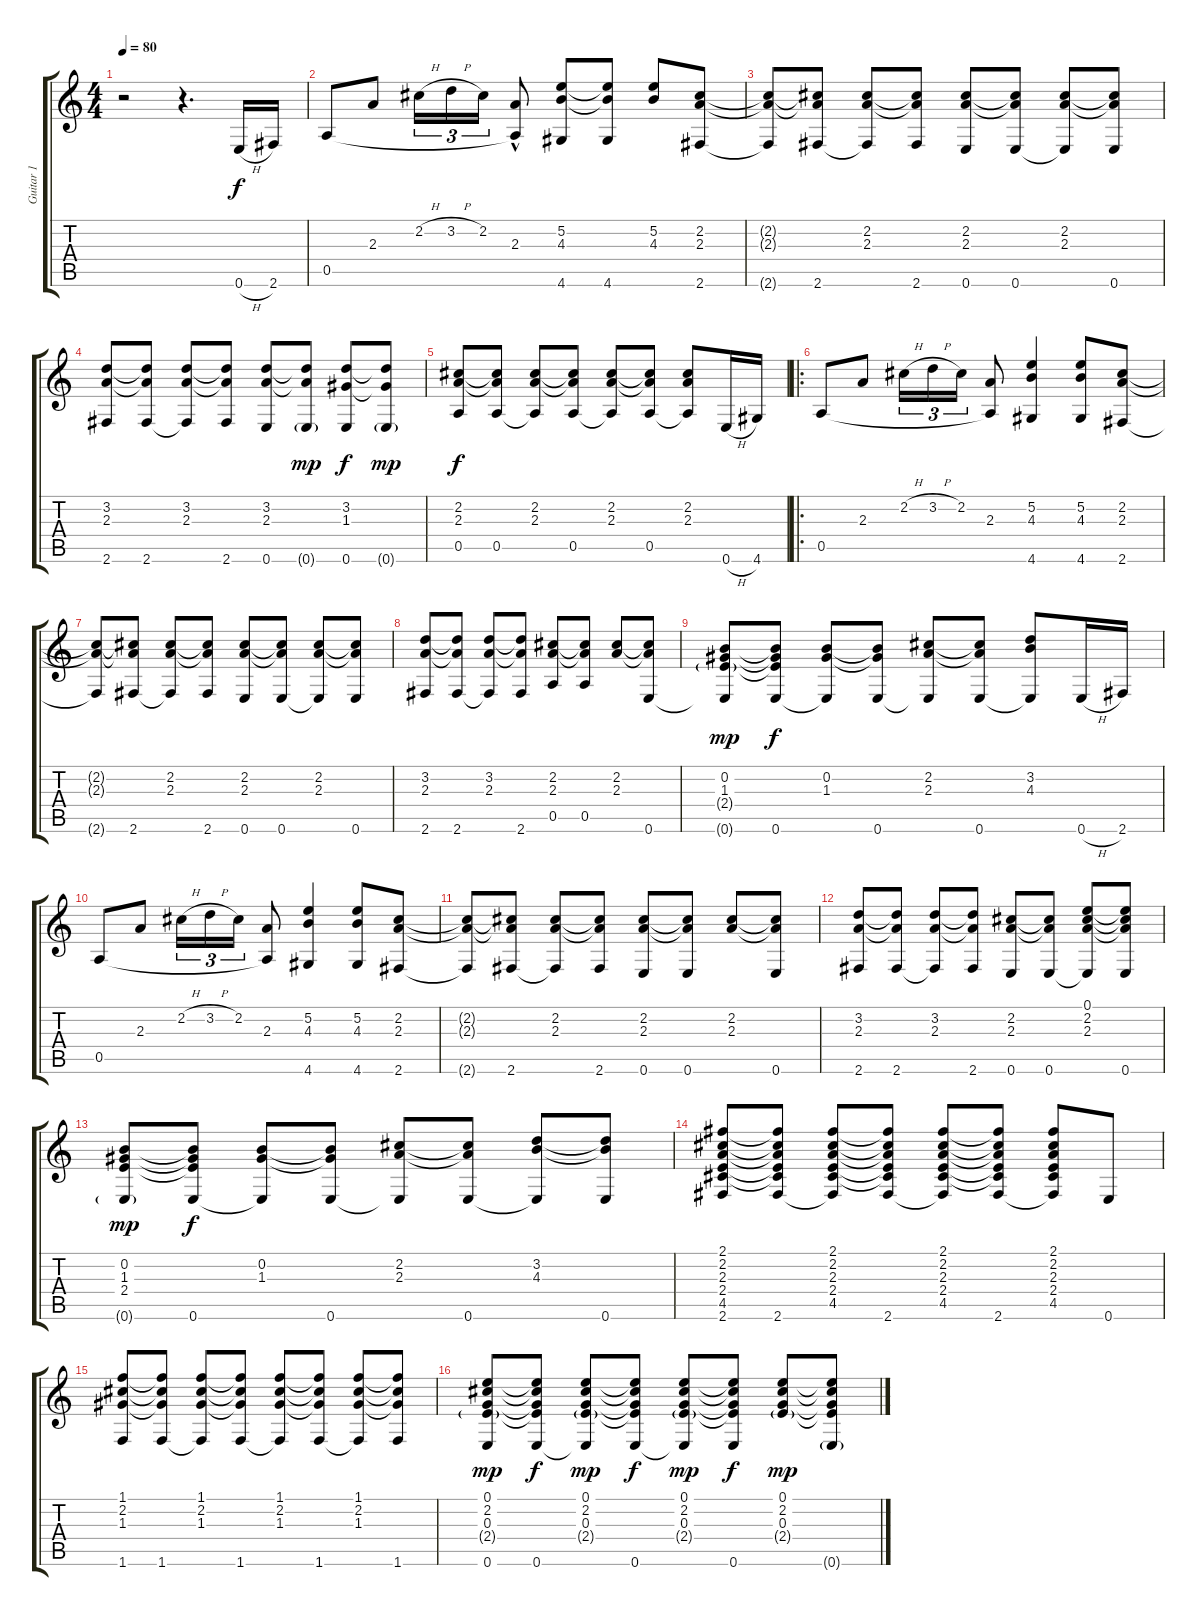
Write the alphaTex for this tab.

\track ("Guitar 1" "Guitar 1") {instrument acousticguitarnylon}
\staff {score tabs}
\tuning (E4 B3 G3 D3 A2 E2) {hide}
\ts (4 4)
\tempo 80
\clef g2
\ks c
r.2{dy f instrument acousticguitarnylon} r.4{d} 0.6{h}.16 2.6.16 |
0.5.8 2.3.8 2.2{h}.16{tu (3 2)} 3.2{h}.16{tu (3 2)} 2.2.16{tu (3 2)} (2.3{hac} 0.5{t}).8 (5.2 4.3 4.6).8 (5.2{t} 4.3{t} 4.6).8 (5.2 4.3).8 (2.2 2.3 2.6).8 |
(2.2{t} 2.3{t} 2.6{t}).8 (2.2{t} 2.3{t} 2.6).8 (2.2 2.3 2.6{t}).8 (2.2{t} 2.3{t} 2.6).8 (2.2 2.3 0.6).8 (2.2{t} 2.3{t} 0.6).8 (2.2 2.3 0.6{t}).8 (2.2{t} 2.3{t} 0.6).8 |
(3.2 2.3 2.6).8 (3.2{t} 2.3{t} 2.6).8 (3.2 2.3 2.6{t}).8 (3.2{t} 2.3{t} 2.6).8 (3.2 2.3 0.6).8 (3.2{t} 2.3{t} 0.6{g}).8{dy mp} (3.2 1.3 0.6).8{dy f} (3.2{t} 1.3{t} 0.6{g}).8{dy mp} |
(2.2 2.3 0.5).8{dy f} (2.2{t} 2.3{t} 0.5).8 (2.2 2.3 0.5{t}).8 (2.2{t} 2.3{t} 0.5).8 (2.2 2.3 0.5{t}).8 (2.2{t} 2.3{t} 0.5).8 (2.2 2.3 0.5{t}).8 0.6{h}.16 4.6.16 |
\ro
0.5.8 2.3.8 2.2{h}.16{tu (3 2)} 3.2{h}.16{tu (3 2)} 2.2.16{tu (3 2)} (2.3 0.5{t}).8 (5.2 4.3 4.6).4 (5.2 4.3 4.6).8 (2.2 2.3 2.6).8 |
(2.2{t} 2.3{t} 2.6{t}).8 (2.2{t} 2.3{t} 2.6).8 (2.2 2.3 2.6{t}).8 (2.2{t} 2.3{t} 2.6).8 (2.2 2.3 0.6).8 (2.2{t} 2.3{t} 0.6).8 (2.2 2.3 0.6{t}).8 (2.2{t} 2.3{t} 0.6).8 |
(3.2 2.3 2.6).8 (3.2{t} 2.3{t} 2.6).8 (3.2 2.3 2.6{t}).8 (3.2{t} 2.3{t} 2.6).8 (2.2 2.3 0.5).8 (2.2{t} 2.3{t} 0.5).8 (2.2 2.3).8 (2.2{t} 2.3{t} 0.6).8 |
(0.2 1.3 2.4{g} 0.6{t}).8{dy mp} (0.2{t} 1.3{t} 2.4{t} 0.6).8{dy f} (0.2 1.3 0.6{t}).8 (0.2{t} 1.3{t} 0.6).8 (2.2 2.3 0.6{t}).8 (2.2{t} 2.3{t} 0.6).8 (3.2 4.3 0.6{t}).8 0.6{h}.16 2.6.16 |
0.5.8 2.3.8 2.2{h}.16{tu (3 2)} 3.2{h}.16{tu (3 2)} 2.2.16{tu (3 2)} (2.3 0.5{t}).8 (5.2 4.3 4.6).4 (5.2 4.3 4.6).8 (2.2 2.3 2.6).8 |
(2.2{t} 2.3{t} 2.6{t}).8 (2.2{t} 2.3{t} 2.6).8 (2.2 2.3 2.6{t}).8 (2.2{t} 2.3{t} 2.6).8 (2.2 2.3 0.6).8 (2.2{t} 2.3{t} 0.6).8 (2.2 2.3).8 (2.2{t} 2.3{t} 0.6).8 |
(3.2 2.3 2.6).8 (3.2{t} 2.3{t} 2.6).8 (3.2 2.3 2.6{t}).8 (3.2{t} 2.3{t} 2.6).8 (2.2 2.3 0.6).8 (2.2{t} 2.3{t} 0.6).8 (0.1 2.2 2.3 0.6{t}).8 (0.1{t} 2.2{t} 2.3{t} 0.6).8 |
(0.2 1.3 2.4 0.6{g}).8{dy mp} (0.2{t} 1.3{t} 2.4{t} 0.6).8{dy f} (0.2 1.3 0.6{t}).8 (0.2{t} 1.3{t} 0.6).8 (2.2 2.3 0.6{t}).8 (2.2{t} 2.3{t} 0.6).8 (3.2 4.3 0.6{t}).8 (3.2{t} 4.3{t} 0.6).8 |
(2.1 2.2 2.3 2.4 4.5 2.6).8 (2.1{t} 2.2{t} 2.3{t} 2.4{t} 4.5{t} 2.6).8 (2.1 2.2 2.3 2.4 4.5 2.6{t}).8 (2.1{t} 2.2{t} 2.3{t} 2.4{t} 4.5{t} 2.6).8 (2.1 2.2 2.3 2.4 4.5 2.6{t}).8 (2.1{t} 2.2{t} 2.3{t} 2.4{t} 4.5{t} 2.6).8 (2.1 2.2 2.3 2.4 4.5 2.6{t}).8 0.6.8 |
(1.1 2.2 1.3 1.6).8 (1.1{t} 2.2{t} 1.3{t} 1.6).8 (1.1 2.2 1.3 1.6{t}).8 (1.1{t} 2.2{t} 1.3{t} 1.6).8 (1.1 2.2 1.3 1.6{t}).8 (1.1{t} 2.2{t} 1.3{t} 1.6).8 (1.1 2.2 1.3 1.6{t}).8 (1.1{t} 2.2{t} 1.3{t} 1.6).8 |
(0.1 2.2 0.3 2.4{g} 0.6).8{dy mp} (0.1{t} 2.2{t} 0.3{t} 2.4{t} 0.6).8{dy f} (0.1 2.2 0.3 2.4{g} 0.6{t}).8{dy mp} (0.1{t} 2.2{t} 0.3{t} 2.4{t} 0.6).8{dy f} (0.1 2.2 0.3 2.4{g} 0.6{t}).8{dy mp} (0.1{t} 2.2{t} 0.3{t} 2.4{t} 0.6).8{dy f} (0.1 2.2 0.3 2.4{g}).8{dy mp} (0.1{t} 2.2{t} 0.3{t} 2.4{t} 0.6{g}).8
